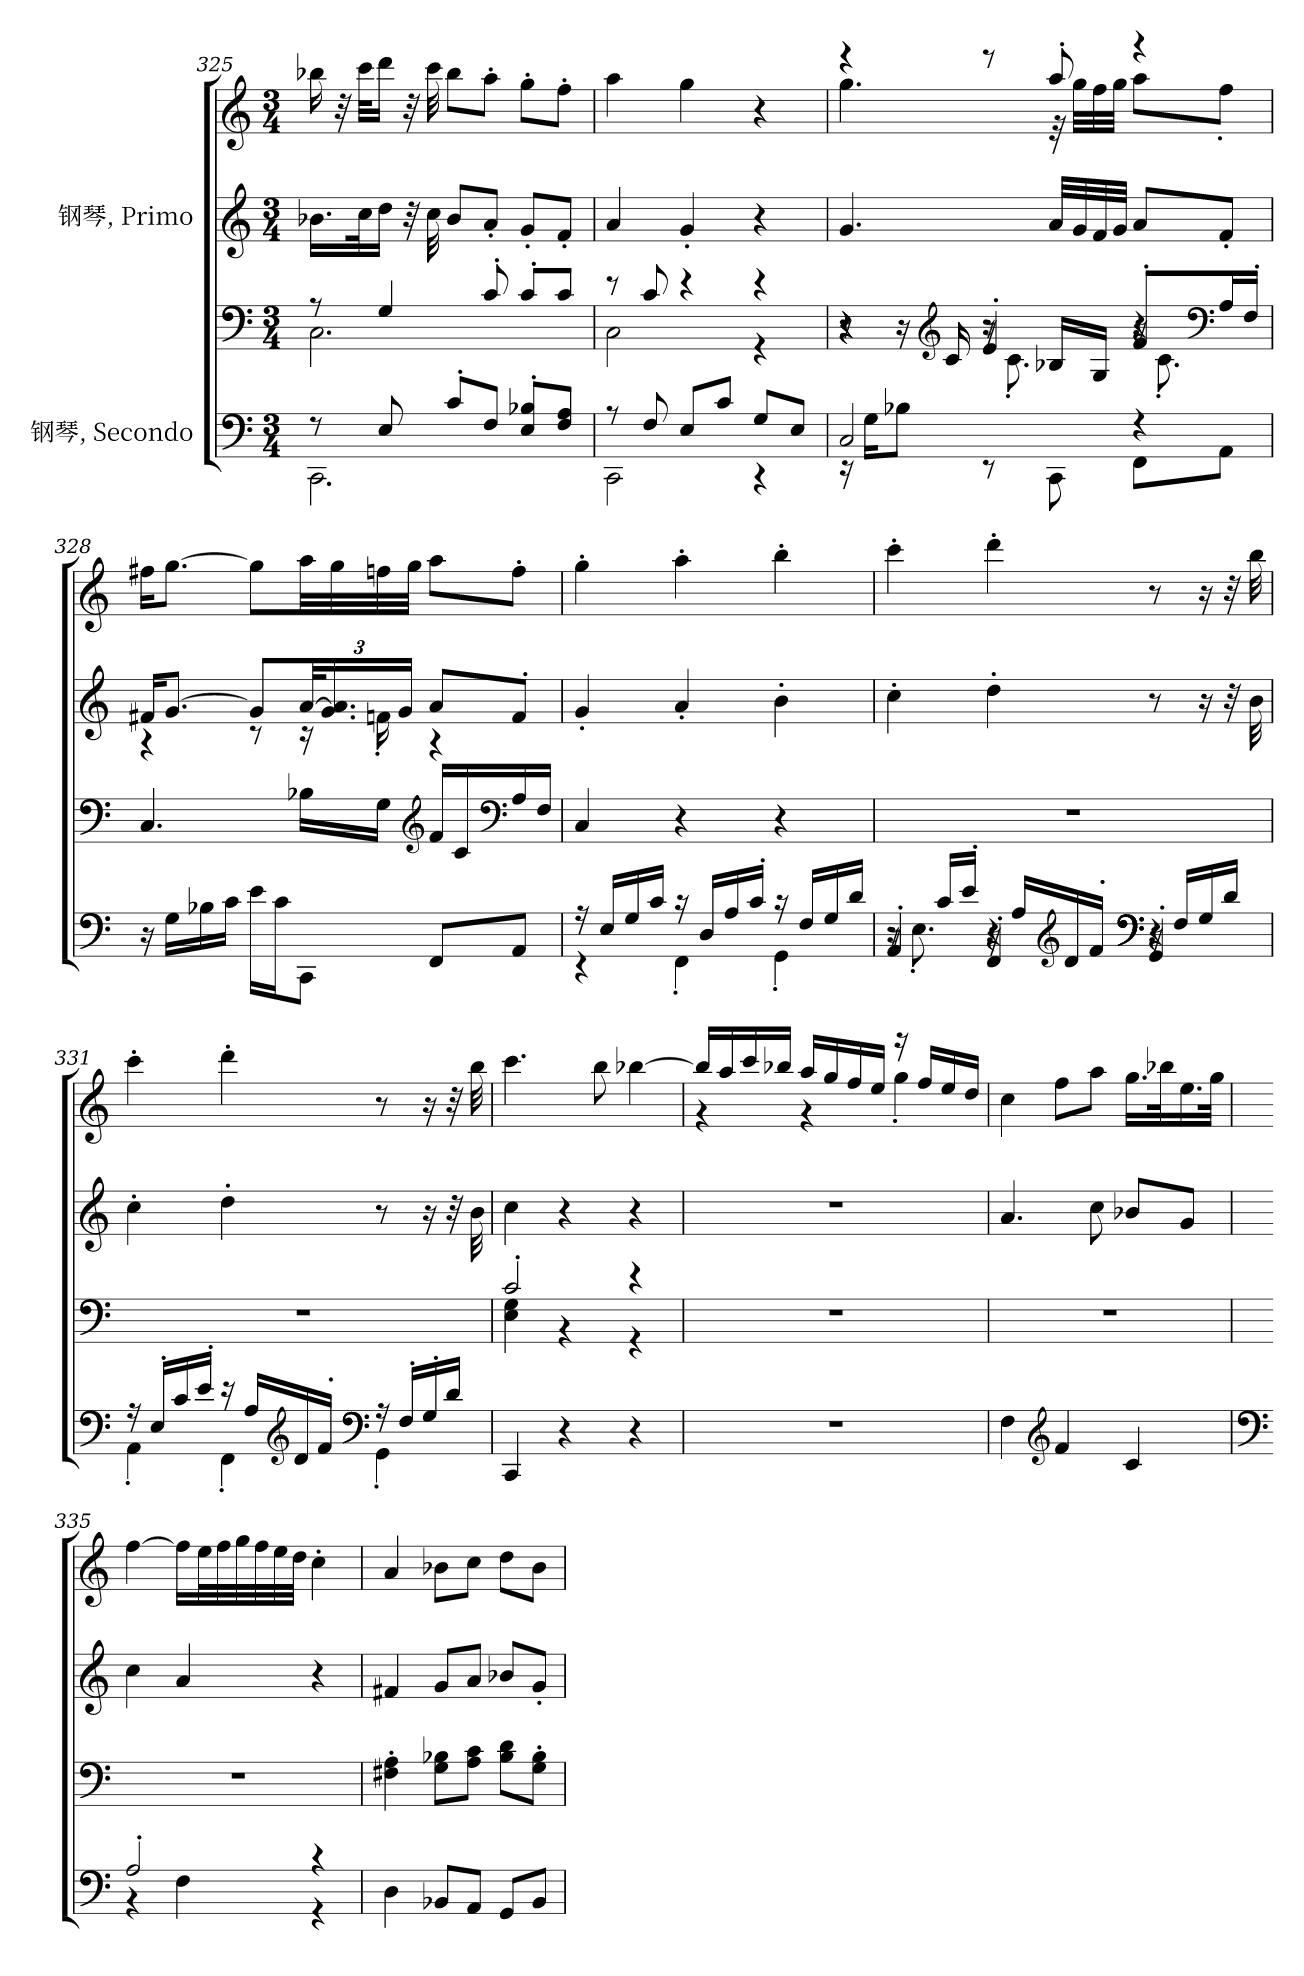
**kern	**kern	**kern	**kern
*part2	*part2	*part1	*part1
*staff4	*staff3	*staff2	*staff1
*I"钢琴, Secondo	*	*I"钢琴, Primo	*
*clefF4	*clefF4	*clefG2	*clefG2
*k[]	*k[]	*k[]	*k[]
*M3/4	*M3/4	*M3/4	*M3/4
=325	=325	=325	=325
*^	*^	*	*
8r	2.CC\	8r	2.C\	16.b-X\LL	16bb-X\
.	.	.	.	.	32r
.	.	.	.	32cc\K	32ccc\KLL
8E/	.	4G/	.	16dd\JJ	16ddd\JJ
.	.	.	.	32r	32r
.	.	.	.	32cc\	32ccc\
8c'/L	.	.	.	8b-/L	8bb-\L
8F/J	.	8c'/	.	8a'/J	8aa'\J
8E/' 8B-X/'L	.	8c'/L	.	8g'/L	8gg'\L
8F/ 8A/J	.	8c/J	.	8f'/J	8ff'\J
=326	=326	=326	=326	=326	=326
8r	2CC\	8r	2C\	4a/	4aa\
8F/	.	8c/	.	.	.
8E/L	.	4r	.	4g'/	4gg\
8c/J	.	.	.	.	.
8G/L	4r	4r	4r	4r	4r
8E/J	.	.	.	.	.
!!LO:PB:g=z
=327	=327	=327	=327	=327	=327
*	*	*	*^	*	*^
2C/	16r	4r	4r	8r	4.g/	4r	4.gg\
.	16G\KL	.	.	.	.	.	.
.	8B-X\J	.	.	16r	.	.	.
*	*	*clefG2	*	*	*	*	*
.	.	.	.	16c/	.	.	.
.	8r	4e'/	16r	8r	.	8r	.
.	.	.	8.c'\	.	.	.	.
.	8CC\	.	.	16B-X/LL	32a/LLL	8aa'/	32r
.	.	.	.	.	32g/	.	32gg\LLL
.	.	.	.	16G/JJ	32f/	.	32ff\
.	.	.	.	.	32g/JJJ	.	32gg\JJJ
4r	8FF\L	4r	16r	8f'/L	8a/L	4r	8aa\L
.	.	.	8.c'\	.	.	.	.
*	*	*clefF4	*	*	*	*	*
.	8AA\J	.	.	16A/L	8f'/J	.	8ff'\J
.	.	.	.	16F'/JJ	.	.	.
*v	*v	*	*	*	*	*v	*v
*	*v	*v	*v	*	*
=328	=328	=328	=328
*	*	*^	*
16r	4.C/	16f#X/KL	4r	16ff#X\KL
16G\LL	.	[8.g/J	.	[8.gg\J
16B-X\	.	.	.	.
16c\JJ	.	.	.	.
16e\LL	.	8g/L]	8r	8gg\L]
16c\J	.	.	.	.
*	*	*Xbrackettup	*	*
8CC\J	16B-X\LL	[48a/KL	16r	32aa\LL
.	.	24.g/ 24.a/]	.	.
.	.	.	.	32gg\
.	16G\JJ	.	16fn'\	32ffn\
.	.	24g/JJ	.	.
.	.	.	.	32gg\JJJ
*	*clefG2	*	*	*
8FF/L	16f/LL	8a/L	4r	8aa\L
.	16c/	.	.	.
*	*clefF4	*	*	*
8AA/J	16A/	8f'/J	.	8ff'\J
.	16F/JJ	.	.	.
*	*	*v	*v	*
!!LO:LB:g=z
=329	=329	=329	=329
*^	*	*	*
16r	4r	4C/	4g'/	4gg'\
16E/LL	.	.	.	.
16G/	.	.	.	.
16c/JJ	.	.	.	.
16r	4FF'\	4r	4a'/	4aa'\
16D/LL	.	.	.	.
16A/	.	.	.	.
16c'/JJ	.	.	.	.
16r	4GG'\	4r	4b'\	4bb'\
16F/LL	.	.	.	.
16G/	.	.	.	.
16d/JJ	.	.	.	.
=330	=330	=330	=330	=330
*	*^	*	*	*
8r	16r	4AA'/	2.r	4cc'\	4ccc'\
.	8.E'\	.	.	.	.
16c/LL	.	.	.	.	.
16e'/JJ	.	.	.	.	.
16r	4r	4FF'/	.	4dd'\	4ddd'\
16A/LL	.	.	.	.	.
*clefG2	*	*	*	*	*
16d/	.	.	.	.	.
16f'/JJ	.	.	.	.	.
*clefF4	*	*	*	*	*
16r	4r	4GG'/	.	8r	8r
16F/LL	.	.	.	.	.
16G/	.	.	.	16r	16r
16d/JJ	.	.	.	32r	32r
.	.	.	.	32b\	32bb\
*	*v	*v	*	*	*
!!LO:LB:g=z
=331	=331	=331	=331	=331
16r	4AA'\	2.r	4cc'\	4ccc'\
16E'/LL	.	.	.	.
16c/	.	.	.	.
16e'/JJ	.	.	.	.
16r	4FF'\	.	4dd'\	4ddd'\
16A/LL	.	.	.	.
*clefG2	*	*	*	*
16d/	.	.	.	.
16f'/JJ	.	.	.	.
*clefF4	*	*	*	*
16r	4GG'\	.	8r	8r
16F'/LL	.	.	.	.
16G'/	.	.	16r	16r
16d/JJ	.	.	32r	32r
.	.	.	32b\	32bb\
*v	*v	*	*	*
=332	=332	=332	=332
*	*^	*	*
4CC/	2c'/	4E\ 4G\	4cc\	4.ccc\
4r	.	4r	4r	.
.	.	.	.	8bb\
4r	4r	4r	4r	[4bb-X\
*	*v	*v	*	*
=333	=333	=333	=333
*	*	*	*^
2.r	2.r	2.r	16bb-/LL]	4r
.	.	.	16aa/	.
.	.	.	16ccc/	.
.	.	.	16bb-X/JJ	.
.	.	.	16aa/LL	4r
.	.	.	16gg/	.
.	.	.	16ff/	.
.	.	.	16ee/JJ	.
.	.	.	16r	4gg'\
.	.	.	16ff/LL	.
.	.	.	16ee/	.
.	.	.	16dd/JJ	.
*	*	*	*v	*v
!!LO:PB:g=z
=334	=334	=334	=334
4F\	2.r	4.a/	4cc\
*clefG2	*	*	*
4f/	.	.	8ff\L
.	.	8cc\	8aa\J
4c/	.	8b-X/L	16.gg\LL
.	.	.	32bb-X\K
.	.	8g/J	16.ee\
.	.	.	32gg\JJk
=335	=335	=335	=335
*clefF4	*	*	*
*^	*	*	*
2A'/	4r	2.r	4cc\	[4ff\
.	4F\	.	4a/	16ff\LL]
.	.	.	.	32ee\L
.	.	.	.	32ff\
.	.	.	.	32gg\
.	.	.	.	32ff\
.	.	.	.	32ee\
.	.	.	.	32dd\JJJ
4r	4r	.	4r	4cc'\
*v	*v	*	*	*
=336	=336	=336	=336
4D\	4F#X\' 4A\'	4f#X/	4a/
8BB-X/L	8G\ 8B-X\L	8g/L	8b-X\L
8AA/J	8A\ 8c\J	8a/J	8cc\J
8GG/L	8B-\ 8d\L	8b-X/L	8dd\L
8BB-/J	8G\' 8B-\'J	8g'/J	8b-\J
=	=	=	=
*-	*-	*-	*-
